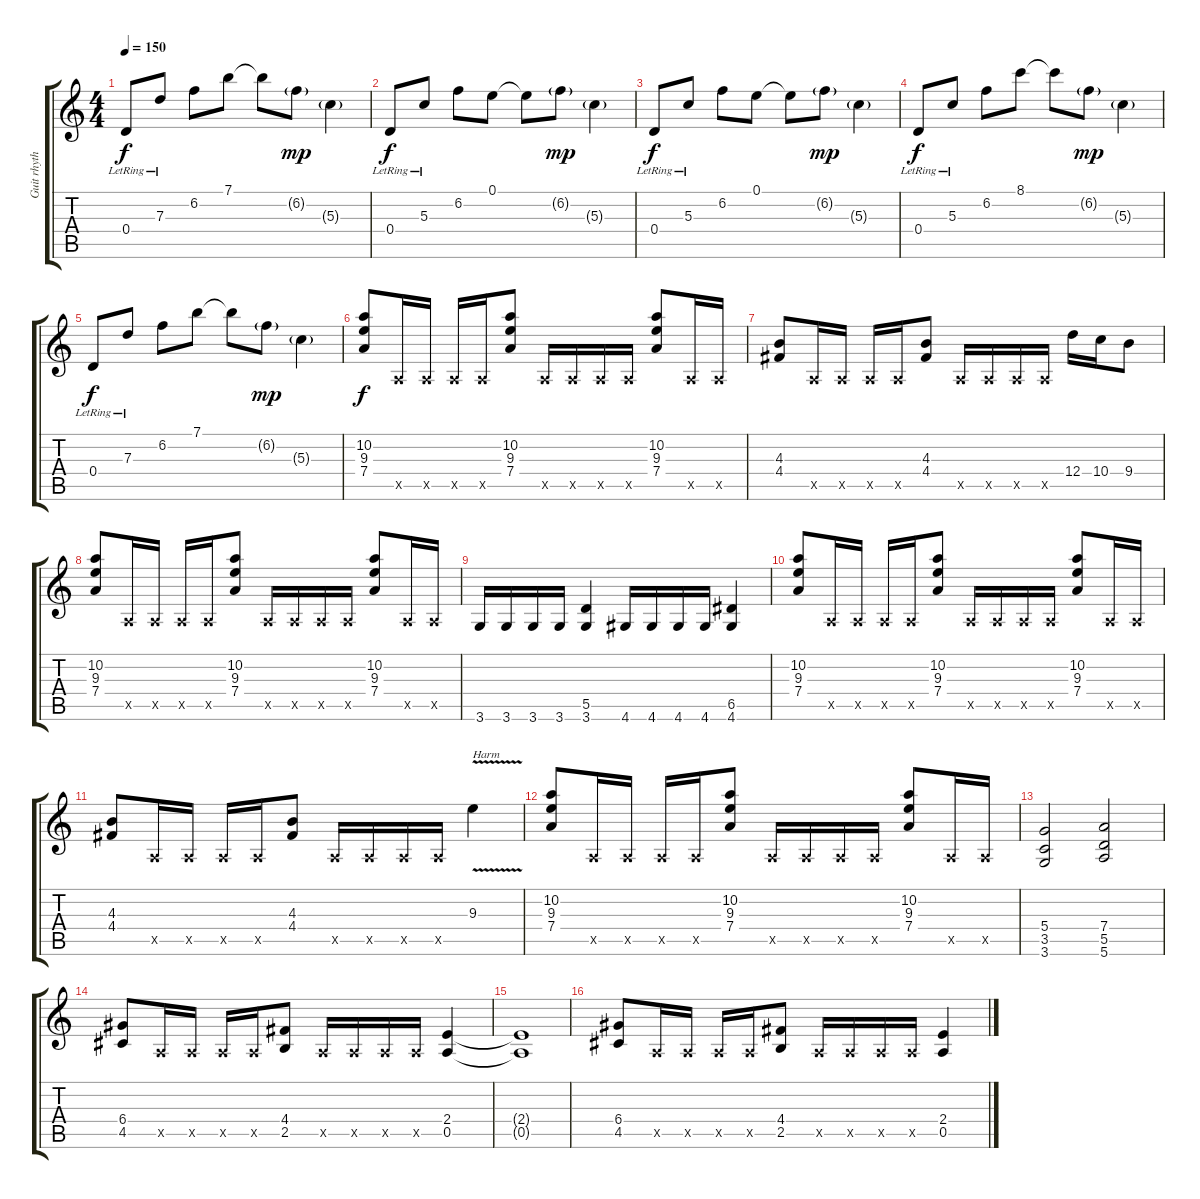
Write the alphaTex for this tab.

\track ("Guit rhythm" "Guit rhyth") {instrument distortionguitar}
\staff {score tabs}
\tuning (E4 B3 G3 D3 A2 E2) {hide}
\ts (4 4)
\tempo 150
\clef g2
\ks c
0.4{lr}.8{dy f} 7.3{lr}.8 6.2.8 7.1.8 7.1{t}.8 6.2{g}.8{dy mp} 5.3{g}.4 |
0.4{lr}.8{dy f} 5.3{lr}.8 6.2.8 0.1.8 0.1{t}.8 6.2{g}.8{dy mp} 5.3{g}.4 |
0.4{lr}.8{dy f} 5.3{lr}.8 6.2.8 0.1.8 0.1{t}.8 6.2{g}.8{dy mp} 5.3{g}.4 |
0.4{lr}.8{dy f} 5.3{lr}.8 6.2.8 8.1.8 8.1{t}.8 6.2{g}.8{dy mp} 5.3{g}.4 |
0.4{lr}.8{dy f} 7.3{lr}.8 6.2.8 7.1.8 7.1{t}.8 6.2{g}.8{dy mp} 5.3{g}.4 |
(10.2 9.3 7.4).8{dy f instrument overdrivenguitar} 0.5{x}.16 0.5{x}.16 0.5{x}.16 0.5{x}.16 (10.2 9.3 7.4).8 0.5{x}.16 0.5{x}.16 0.5{x}.16 0.5{x}.16 (10.2 9.3 7.4).8 0.5{x}.16 0.5{x}.16 |
(4.3 4.4).8 0.5{x}.16 0.5{x}.16 0.5{x}.16 0.5{x}.16 (4.3 4.4).8 0.5{x}.16 0.5{x}.16 0.5{x}.16 0.5{x}.16 12.4.16 10.4.16 9.4.8 |
(10.2 9.3 7.4).8 0.5{x}.16 0.5{x}.16 0.5{x}.16 0.5{x}.16 (10.2 9.3 7.4).8 0.5{x}.16 0.5{x}.16 0.5{x}.16 0.5{x}.16 (10.2 9.3 7.4).8 0.5{x}.16 0.5{x}.16 |
3.6.16 3.6.16 3.6.16 3.6.16 (5.5 3.6).4 4.6.16 4.6.16 4.6.16 4.6.16 (6.5 4.6).4 |
(10.2 9.3 7.4).8 0.5{x}.16 0.5{x}.16 0.5{x}.16 0.5{x}.16 (10.2 9.3 7.4).8 0.5{x}.16 0.5{x}.16 0.5{x}.16 0.5{x}.16 (10.2 9.3 7.4).8 0.5{x}.16 0.5{x}.16 |
(4.3 4.4).8 0.5{x}.16 0.5{x}.16 0.5{x}.16 0.5{x}.16 (4.3 4.4).8 0.5{x}.16 0.5{x}.16 0.5{x}.16 0.5{x}.16 9.3{v}.4{txt "Harm"} |
(10.2 9.3 7.4).8 0.5{x}.16 0.5{x}.16 0.5{x}.16 0.5{x}.16 (10.2 9.3 7.4).8 0.5{x}.16 0.5{x}.16 0.5{x}.16 0.5{x}.16 (10.2 9.3 7.4).8 0.5{x}.16 0.5{x}.16 |
(5.4 3.5 3.6).2 (7.4 5.5 5.6).2 |
(6.4 4.5).8 0.5{x}.16 0.5{x}.16 0.5{x}.16 0.5{x}.16 (4.4 2.5).8 0.5{x}.16 0.5{x}.16 0.5{x}.16 0.5{x}.16 (2.4 0.5).4 |
(2.4{t} 0.5{t}).1 |
(6.4 4.5).8 0.5{x}.16 0.5{x}.16 0.5{x}.16 0.5{x}.16 (4.4 2.5).8 0.5{x}.16 0.5{x}.16 0.5{x}.16 0.5{x}.16 (2.4 0.5).4
